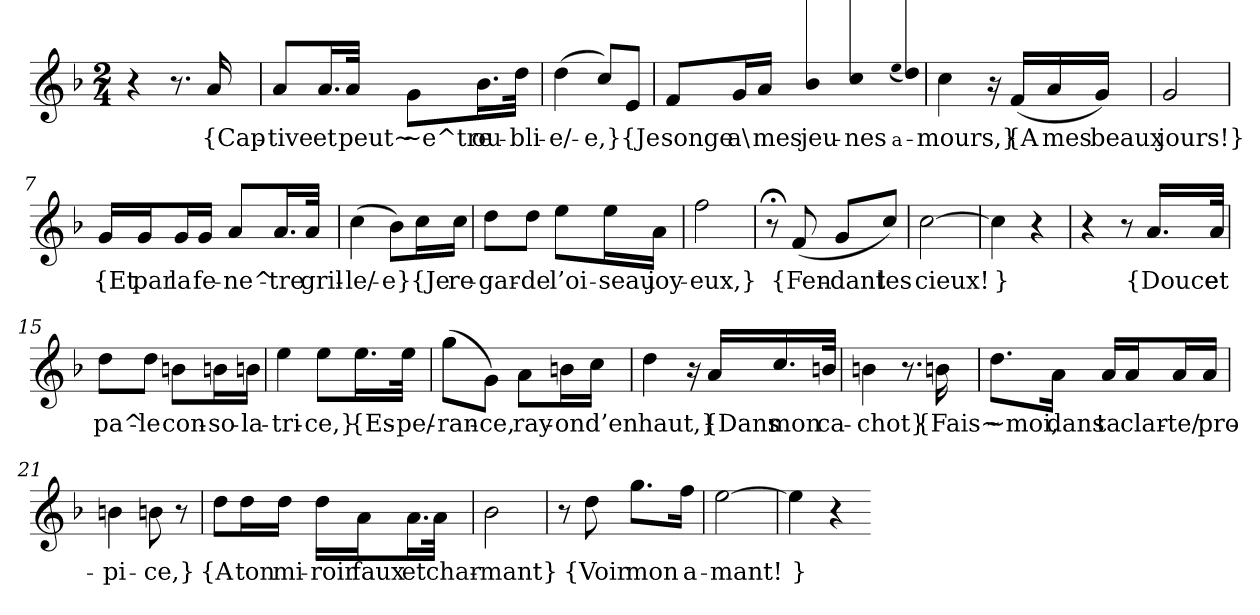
**kern	**text
*part1	*part1
*staff1	*staff1
*clefG2	*
*k[b-]	*
*M2/4	*
=1	=1
4r	.
8.r	.
16a	{Cap-
=2	=2
8a/L	-tive
16.a/L	et
32a/JJk	peut~
8g\L	~e^tre
16.b-\L	ou-
32dd\JJk	-bli-
=3	=3
(4dd	-e/-
8cc/L)	-e,}
8e/J	{Je
=4	=4
8f/L	songe
16g/L	a\
16a/JJ	mes
8b-\L	jeu-
16cc\L	-nes
(qee	a-
16dd\JJ)	.
=5	=5
4cc	-mours,}
16r	.
(16f/LL	{A
16a/	mes
16g/JJ)	beaux
=6	=6
2g	jours!}
=7	=7
16g/LL	{Et
16g/J	par
16g/L	la
16g/JJ	fe-
8a/L	-ne^-
16.a/L	-tre
32a/JJk	gril-
=8	=8
(4cc	-le/-
8b-\L)	-e}
16cc\L	{Je
16cc\JJ	re-
=9	=9
8dd\L	-gar-
8dd\J	-de
8ee\L	l’oi-
16ee\L	-seau
16a\JJ	joy-
=10	=10
2ff	-eux,}
=11	=11
8r;<	.
(8f	{Fen-
8g/L	-dant
8cc/J)	les
=12	=12
[2cc	cieux!
=13	=13
4cc]	}
4r	.
=14	=14
4r	.
8r	.
16.a/LL	{Douce
32a/JJk	et
=15	=15
8dd\L	pa^-
8dd\J	-le
8bn\L	con-
16bn\L	-so-
16bn\JJ	-la-
=16	=16
4ee	-tri-
8ee\L	-ce,}
16.ee\L	{Es-
32ee\JJk	-pe/-
=17	=17
(8gg\L	-ran-
8g\J)	-ce,
8a\L	ray-
16bn\L	-on
16cc\JJ	d’en
=18	=18
4dd	haut,}
16r	.
16a/LL	{Dans
16.cc/	mon
32bn/JJk	ca-
=19	=19
4bn	-chot}
8.r	.
16bn	{Fais~
=20	=20
8.dd\L	~moi,
16a\Jk	dans
16a/LL	ta
16a/J	clar-
16a/L	-te/
16a/JJ	pro-
=21	=21
4bn	-pi-
8bn	-ce,}
8r	.
=22	=22
8dd\L	{A
16dd\L	ton
16dd\JJ	mi-
16dd\LL	-roir
16a\J	faux
16.a\L	et
32a\JJk	char-
=23	=23
2b-	-mant}
=24	=24
8r	.
8dd	{Voir
8.gg\L	mon
16ff\Jk	a-
=25	=25
[2ee	-mant!
=26	=26
4ee]	}
4r	.
=-	=-
*-	*-
